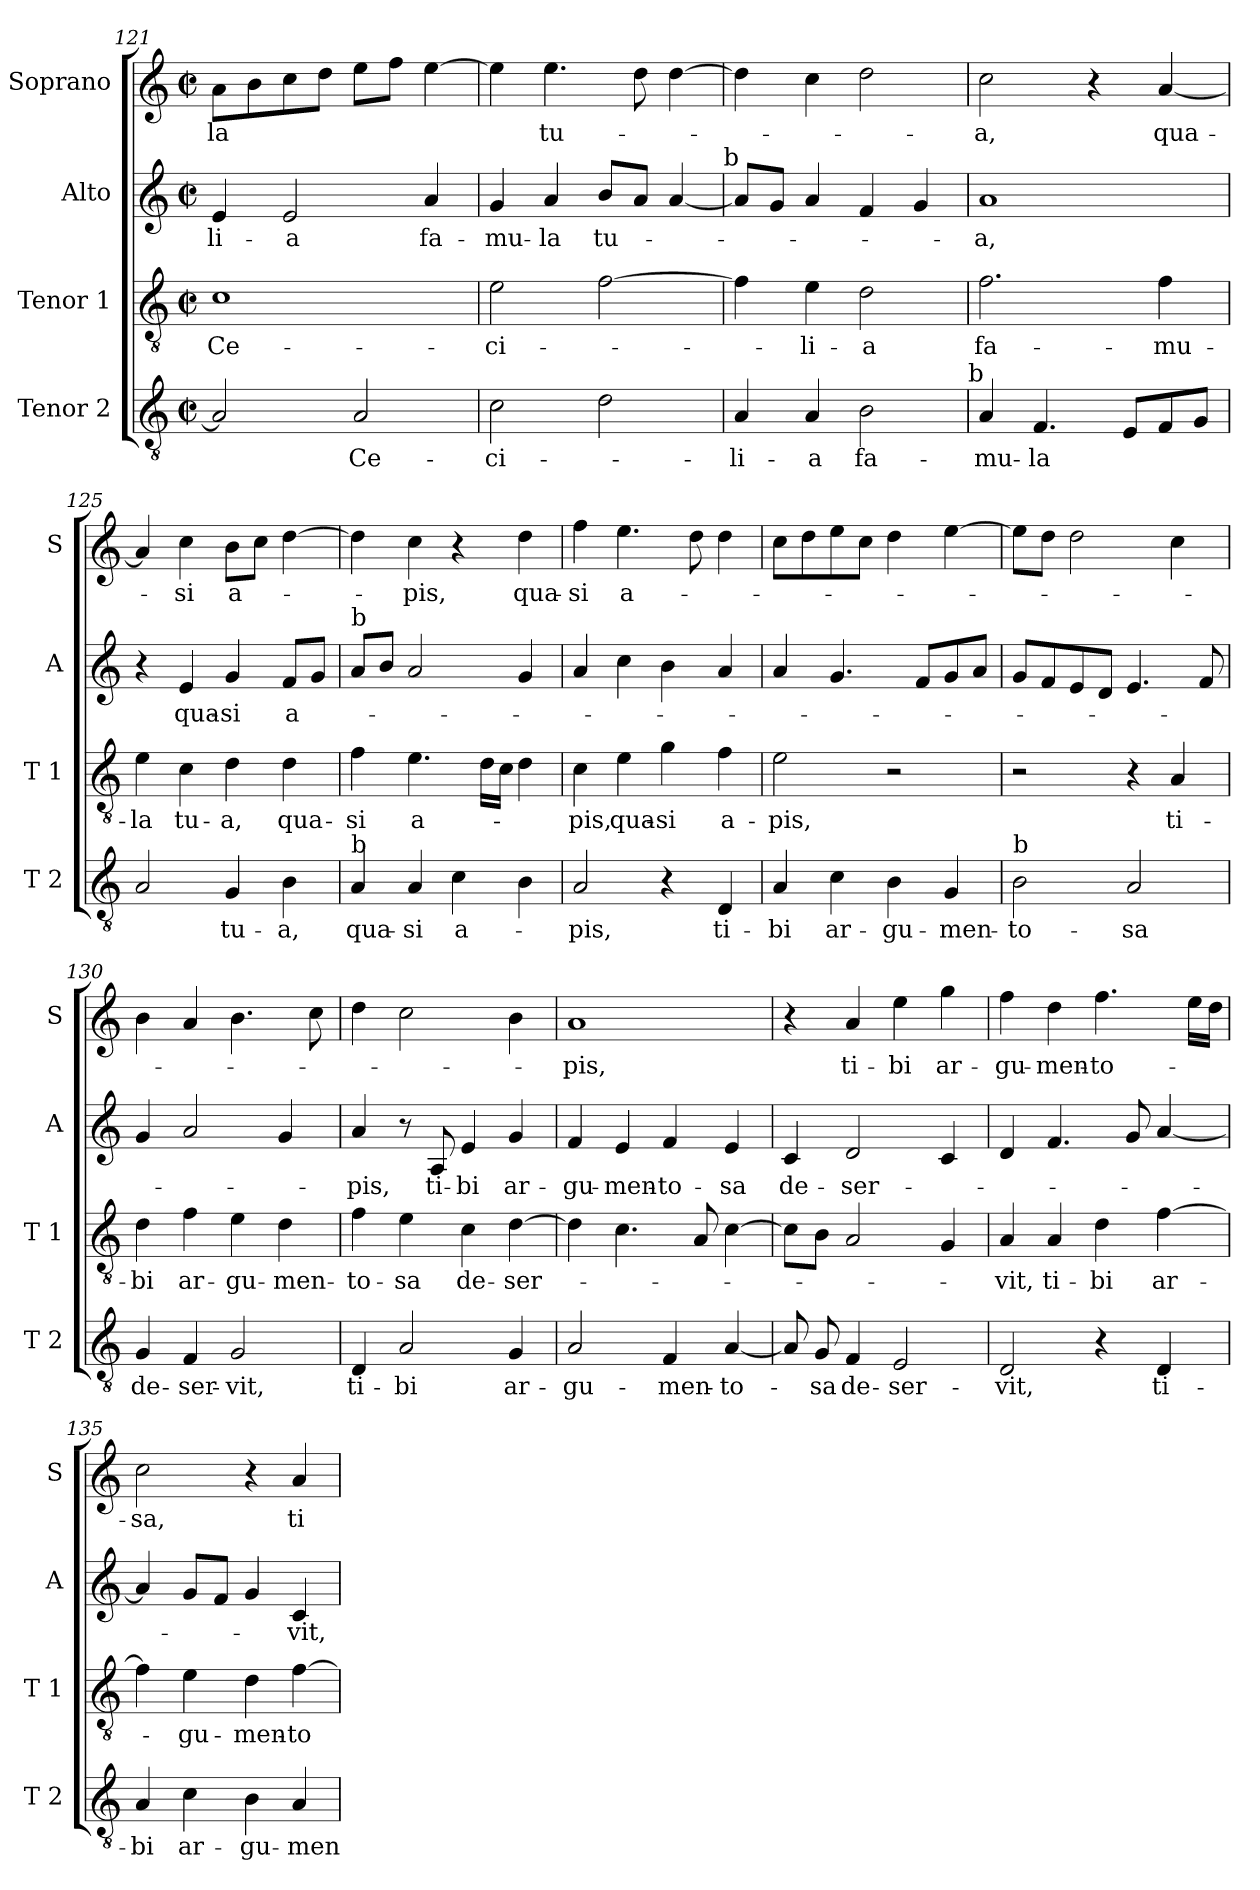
**kern	**text	**kern	**text	**kern	**text	**kern	**text
*part4	*part4	*part3	*part3	*part2	*part2	*part1	*part1
*staff4	*staff4	*staff3	*staff3	*staff2	*staff2	*staff1	*staff1
*I"Tenor 2	*	*I"Tenor 1	*	*I"Alto	*	*I"Soprano	*
*I'T 2	*	*I'T 1	*	*I'A	*	*I'S	*
!!LO:LB:g=z
*clefGv2	*	*clefGv2	*	*clefG2	*	*clefG2	*
*k[]	*	*k[]	*	*k[]	*	*k[]	*
*C:	*	*C:	*	*C:	*	*C:	*
*M2/2	*	*M2/2	*	*M2/2	*	*M2/2	*
*met(c|)	*	*met(c|)	*	*met(c|)	*	*met(c|)	*
=121	=121	=121	=121	=121	=121	=121	=121
2A/]	.	1c	Ce-	4e/	-li-	8a\L	-la
.	.	.	.	.	.	8b\	.
.	.	.	.	2e/	-a	8cc\	.
.	.	.	.	.	.	8dd\J	.
2A/	Ce-	.	.	.	.	8ee\L	.
.	.	.	.	.	.	8ff\J	.
.	.	.	.	4a/	fa-	[4ee\	.
=122	=122	=122	=122	=122	=122	=122	=122
2c\	-ci-	2e\	-ci-	4g/	-mu-	4ee\]	.
.	.	.	.	4a/	-la	4.ee\	tu-
2d\	.	[2f\	.	8b/L	tu-	.	.
.	.	.	.	8a/J	.	8dd\	.
.	.	.	.	[4a/	.	[4dd\	.
!	!	!	!	!LO:TX:a:t=b	!	!	!
=123	=123	=123	=123	=123	=123	=123	=123
4A/	-li-	4f\]	.	8a/L]	.	4dd\]	.
.	.	.	.	8g/J	.	.	.
4A/	-a	4e\	-li-	4a/	.	4cc\	.
2B\	fa-	2d\	-a	4f/	.	2dd\	.
.	.	.	.	4g/	.	.	.
!LO:TX:a:t=b	!	!	!	!	!	!	!
=124	=124	=124	=124	=124	=124	=124	=124
4A/	-mu-	2.f\	fa-	1a	-a,	2cc\	-a,
4.F/	-la	.	.	.	.	.	.
.	.	.	.	.	.	4r	.
8E/L	.	.	.	.	.	.	.
8F/	.	4f\	-mu-	.	.	[4a/	qua-
8G/J	.	.	.	.	.	.	.
=125	=125	=125	=125	=125	=125	=125	=125
2A/	.	4e\	-la	4r	.	4a/]	.
.	.	4c\	tu-	4e/	qua-	4cc\	-si
4G/	tu-	4d\	-a,	4g/	-si	8b\L	a-
.	.	.	.	.	.	8cc\J	.
4B\	-a,	4d\	qua-	8f/L	a-	[4dd\	.
.	.	.	.	8g/J	.	.	.
=126	=126	=126	=126	=126	=126	=126	=126
!	!	!	!	!LO:TX:a:t=b	!	!	!
!LO:TX:a:t=b	!	!	!	!	!	!	!
4A/	qua-	4f\	-si	8a/L	.	4dd\]	.
.	.	.	.	8b/J	.	.	.
4A/	-si	4.e\	a-	2a/	.	4cc\	-pis,
4c\	a-	.	.	.	.	4r	.
.	.	16d\LL	.	.	.	.	.
.	.	16c\JJ	.	.	.	.	.
4B\	.	4d\	.	4g/	.	4dd\	qua-
!!LO:LB:g=z
=127	=127	=127	=127	=127	=127	=127	=127
2A/	-pis,	4c\	-pis,	4a/	.	4ff\	-si
.	.	4e\	qua-	4cc\	.	4.ee\	a-
4r	.	4g\	-si	4b\	.	.	.
.	.	.	.	.	.	8dd\	.
4D/	ti-	4f\	a-	4a/	.	4dd\	.
=128	=128	=128	=128	=128	=128	=128	=128
4A/	-bi	2e\	-pis,	4a/	.	8cc\L	.
.	.	.	.	.	.	8dd\	.
4c\	ar-	.	.	4.g/	.	8ee\	.
.	.	.	.	.	.	8cc\J	.
4B\	-gu-	2r	.	.	.	4dd\	.
.	.	.	.	8f/L	.	.	.
4G/	-men-	.	.	8g/	.	[4ee\	.
.	.	.	.	8a/J	.	.	.
=129	=129	=129	=129	=129	=129	=129	=129
!LO:TX:a:t=b	!	!	!	!	!	!	!
2B\	-to-	2r	.	8g/L	.	8ee\L]	.
.	.	.	.	8f/	.	8dd\J	.
.	.	.	.	8e/	.	2dd\	.
.	.	.	.	8d/J	.	.	.
2A/	-sa	4r	.	4.e/	.	.	.
.	.	4A/	ti-	.	.	4cc\	.
.	.	.	.	8f/	.	.	.
=130	=130	=130	=130	=130	=130	=130	=130
4G/	de-	4d\	-bi	4g/	.	4b\	.
4F/	-ser-	4f\	ar-	2a/	.	4a/	.
2G/	-vit,	4e\	-gu-	.	.	4.b\	.
.	.	4d\	-men-	4g/	.	.	.
.	.	.	.	.	.	8cc\	.
=131	=131	=131	=131	=131	=131	=131	=131
4D/	ti-	4f\	-to-	4a/	-pis,	4dd\	.
2A/	-bi	4e\	-sa	8r	.	2cc\	.
.	.	.	.	8A/	ti-	.	.
.	.	4c\	de-	4e/	-bi	.	.
4G/	ar-	[4d\	-ser-	4g/	ar-	4b\	.
!!LO:PB:g=z
=132	=132	=132	=132	=132	=132	=132	=132
2A/	-gu-	4d\]	.	4f/	-gu-	1a	-pis,
.	.	4.c\	.	4e/	-men-	.	.
4F/	-men-	.	.	4f/	-to-	.	.
.	.	8A/	.	.	.	.	.
[4A/	-to-	[4c\	.	4e/	-sa	.	.
=133	=133	=133	=133	=133	=133	=133	=133
8A/]	.	8c\L]	.	4c/	de-	4r	.
8G/	-sa	8B\J	.	.	.	.	.
4F/	de-	2A/	.	2d/	-ser-	4a/	ti-
2E/	-ser-	.	.	.	.	4ee\	-bi
.	.	4G/	.	4c/	.	4gg\	ar-
=134	=134	=134	=134	=134	=134	=134	=134
2D/	-vit,	4A/	-vit,	4d/	.	4ff\	-gu-
.	.	4A/	ti-	4.f/	.	4dd\	-men-
4r	.	4d\	-bi	.	.	4.ff\	-to-
.	.	.	.	8g/	.	.	.
4D/	ti-	[4f\	ar-	[4a/	.	.	.
.	.	.	.	.	.	16ee\LL	.
.	.	.	.	.	.	16dd\JJ	.
=135	=135	=135	=135	=135	=135	=135	=135
4A/	-bi	4f\]	.	4a/]	.	2cc\	-sa,
4c\	ar-	4e\	-gu-	8g/L	.	.	.
.	.	.	.	8f/J	.	.	.
4B\	-gu-	4d\	-men-	4g/	.	4r	.
4A/	-men-	[4f\	-to-	4c/	-vit,	4a/	ti-
=	=	=	=	=	=	=	=
*-	*-	*-	*-	*-	*-	*-	*-
